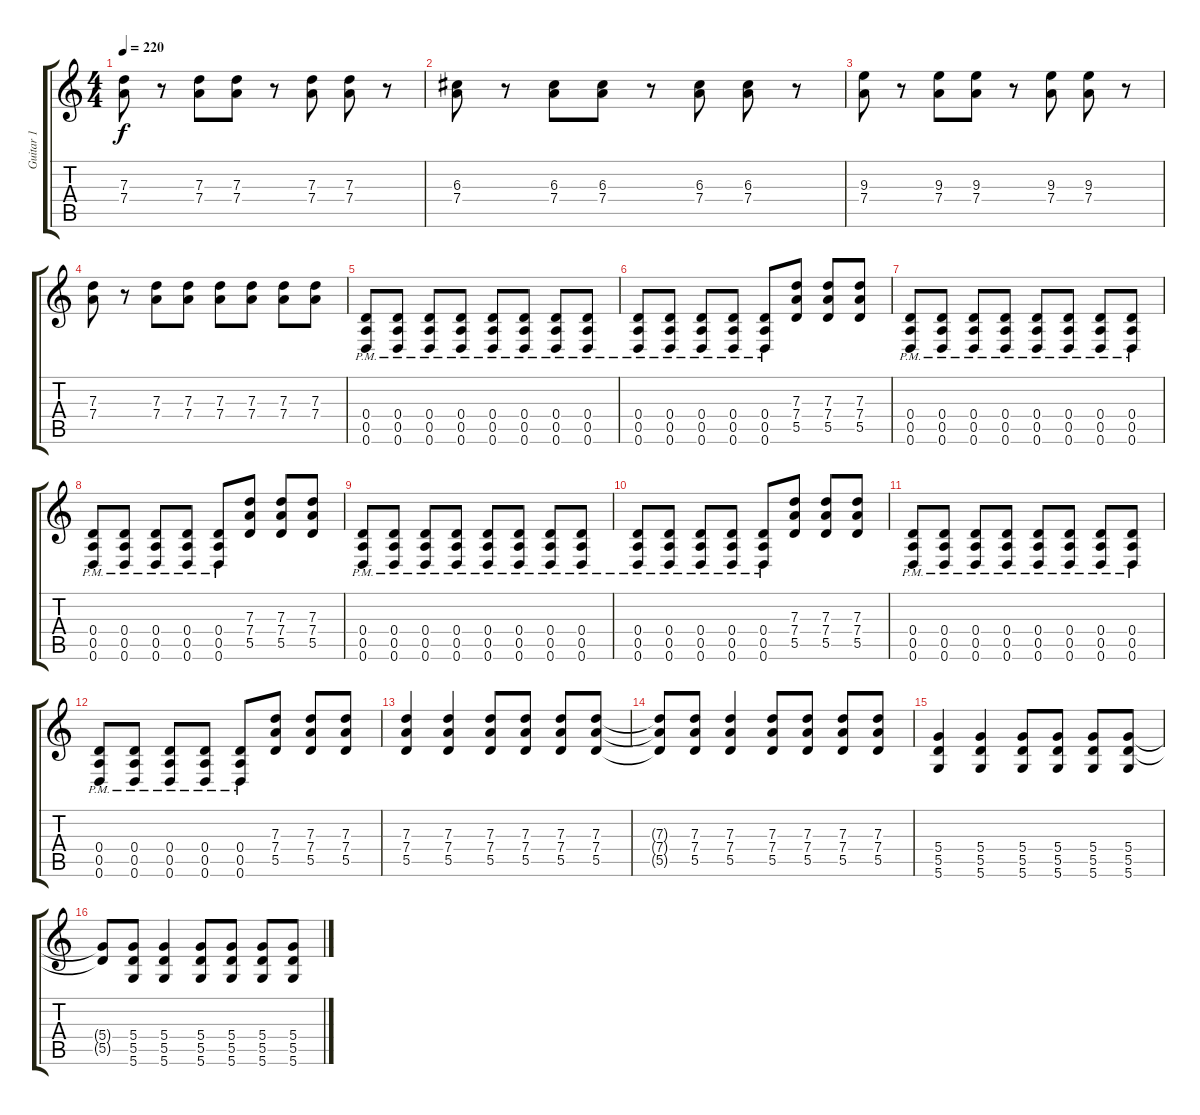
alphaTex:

\track ("Guitar 1" "Guitar 1") {instrument distortionguitar}
\staff {score tabs}
\tuning (E4 B3 G3 D3 A2 D2) {hide}
\ts (4 4)
\tempo 220
\clef g2
\ks c
(7.3 7.4).8{dy f} r.8 (7.3 7.4).8 (7.3 7.4).8 r.8 (7.3 7.4).8 (7.3 7.4).8 r.8 |
(6.3 7.4).8 r.8 (6.3 7.4).8 (6.3 7.4).8 r.8 (6.3 7.4).8 (6.3 7.4).8 r.8 |
(9.3 7.4).8 r.8 (9.3 7.4).8 (9.3 7.4).8 r.8 (9.3 7.4).8 (9.3 7.4).8 r.8 |
(7.3 7.4).8 r.8 (7.3 7.4).8 (7.3 7.4).8 (7.3 7.4).8 (7.3 7.4).8 (7.3 7.4).8 (7.3 7.4).8 |
(0.4{pm} 0.5{pm} 0.6{pm}).8 (0.4{pm} 0.5{pm} 0.6{pm}).8 (0.4{pm} 0.5{pm} 0.6{pm}).8 (0.4{pm} 0.5{pm} 0.6{pm}).8 (0.4{pm} 0.5{pm} 0.6{pm}).8 (0.4{pm} 0.5{pm} 0.6{pm}).8 (0.4{pm} 0.5{pm} 0.6{pm}).8 (0.4{pm} 0.5{pm} 0.6{pm}).8 |
(0.4{pm} 0.5{pm} 0.6{pm}).8 (0.4{pm} 0.5{pm} 0.6{pm}).8 (0.4{pm} 0.5{pm} 0.6{pm}).8 (0.4{pm} 0.5{pm} 0.6{pm}).8 (0.4{pm} 0.5{pm} 0.6{pm}).8 (7.3 7.4 5.5).8 (7.3 7.4 5.5).8 (7.3 7.4 5.5).8 |
(0.4{pm} 0.5{pm} 0.6{pm}).8 (0.4{pm} 0.5{pm} 0.6{pm}).8 (0.4{pm} 0.5{pm} 0.6{pm}).8 (0.4{pm} 0.5{pm} 0.6{pm}).8 (0.4{pm} 0.5{pm} 0.6{pm}).8 (0.4{pm} 0.5{pm} 0.6{pm}).8 (0.4{pm} 0.5{pm} 0.6{pm}).8 (0.4{pm} 0.5{pm} 0.6{pm}).8 |
(0.4{pm} 0.5{pm} 0.6{pm}).8 (0.4{pm} 0.5{pm} 0.6{pm}).8 (0.4{pm} 0.5{pm} 0.6{pm}).8 (0.4{pm} 0.5{pm} 0.6{pm}).8 (0.4{pm} 0.5{pm} 0.6{pm}).8 (7.3 7.4 5.5).8 (7.3 7.4 5.5).8 (7.3 7.4 5.5).8 |
(0.4{pm} 0.5{pm} 0.6{pm}).8 (0.4{pm} 0.5{pm} 0.6{pm}).8 (0.4{pm} 0.5{pm} 0.6{pm}).8 (0.4{pm} 0.5{pm} 0.6{pm}).8 (0.4{pm} 0.5{pm} 0.6{pm}).8 (0.4{pm} 0.5{pm} 0.6{pm}).8 (0.4{pm} 0.5{pm} 0.6{pm}).8 (0.4{pm} 0.5{pm} 0.6{pm}).8 |
(0.4{pm} 0.5{pm} 0.6{pm}).8 (0.4{pm} 0.5{pm} 0.6{pm}).8 (0.4{pm} 0.5{pm} 0.6{pm}).8 (0.4{pm} 0.5{pm} 0.6{pm}).8 (0.4{pm} 0.5{pm} 0.6{pm}).8 (7.3 7.4 5.5).8 (7.3 7.4 5.5).8 (7.3 7.4 5.5).8 |
(0.4{pm} 0.5{pm} 0.6{pm}).8 (0.4{pm} 0.5{pm} 0.6{pm}).8 (0.4{pm} 0.5{pm} 0.6{pm}).8 (0.4{pm} 0.5{pm} 0.6{pm}).8 (0.4{pm} 0.5{pm} 0.6{pm}).8 (0.4{pm} 0.5{pm} 0.6{pm}).8 (0.4{pm} 0.5{pm} 0.6{pm}).8 (0.4{pm} 0.5{pm} 0.6{pm}).8 |
(0.4{pm} 0.5{pm} 0.6{pm}).8 (0.4{pm} 0.5{pm} 0.6{pm}).8 (0.4{pm} 0.5{pm} 0.6{pm}).8 (0.4{pm} 0.5{pm} 0.6{pm}).8 (0.4{pm} 0.5{pm} 0.6{pm}).8 (7.3 7.4 5.5).8 (7.3 7.4 5.5).8 (7.3 7.4 5.5).8 |
(7.3 7.4 5.5).4 (7.3 7.4 5.5).4 (7.3 7.4 5.5).8 (7.3 7.4 5.5).8 (7.3 7.4 5.5).8 (7.3 7.4 5.5).8 |
(7.3{t} 7.4{t} 5.5{t}).8 (7.3 7.4 5.5).8 (7.3 7.4 5.5).4 (7.3 7.4 5.5).8 (7.3 7.4 5.5).8 (7.3 7.4 5.5).8 (7.3 7.4 5.5).8 |
(5.4 5.5 5.6).4 (5.4 5.5 5.6).4 (5.4 5.5 5.6).8 (5.4 5.5 5.6).8 (5.4 5.5 5.6).8 (5.4 5.5 5.6).8 |
(5.4{t} 5.5{t}).8 (5.4 5.5 5.6).8 (5.4 5.5 5.6).4 (5.4 5.5 5.6).8 (5.4 5.5 5.6).8 (5.4 5.5 5.6).8 (5.4 5.5 5.6).8
